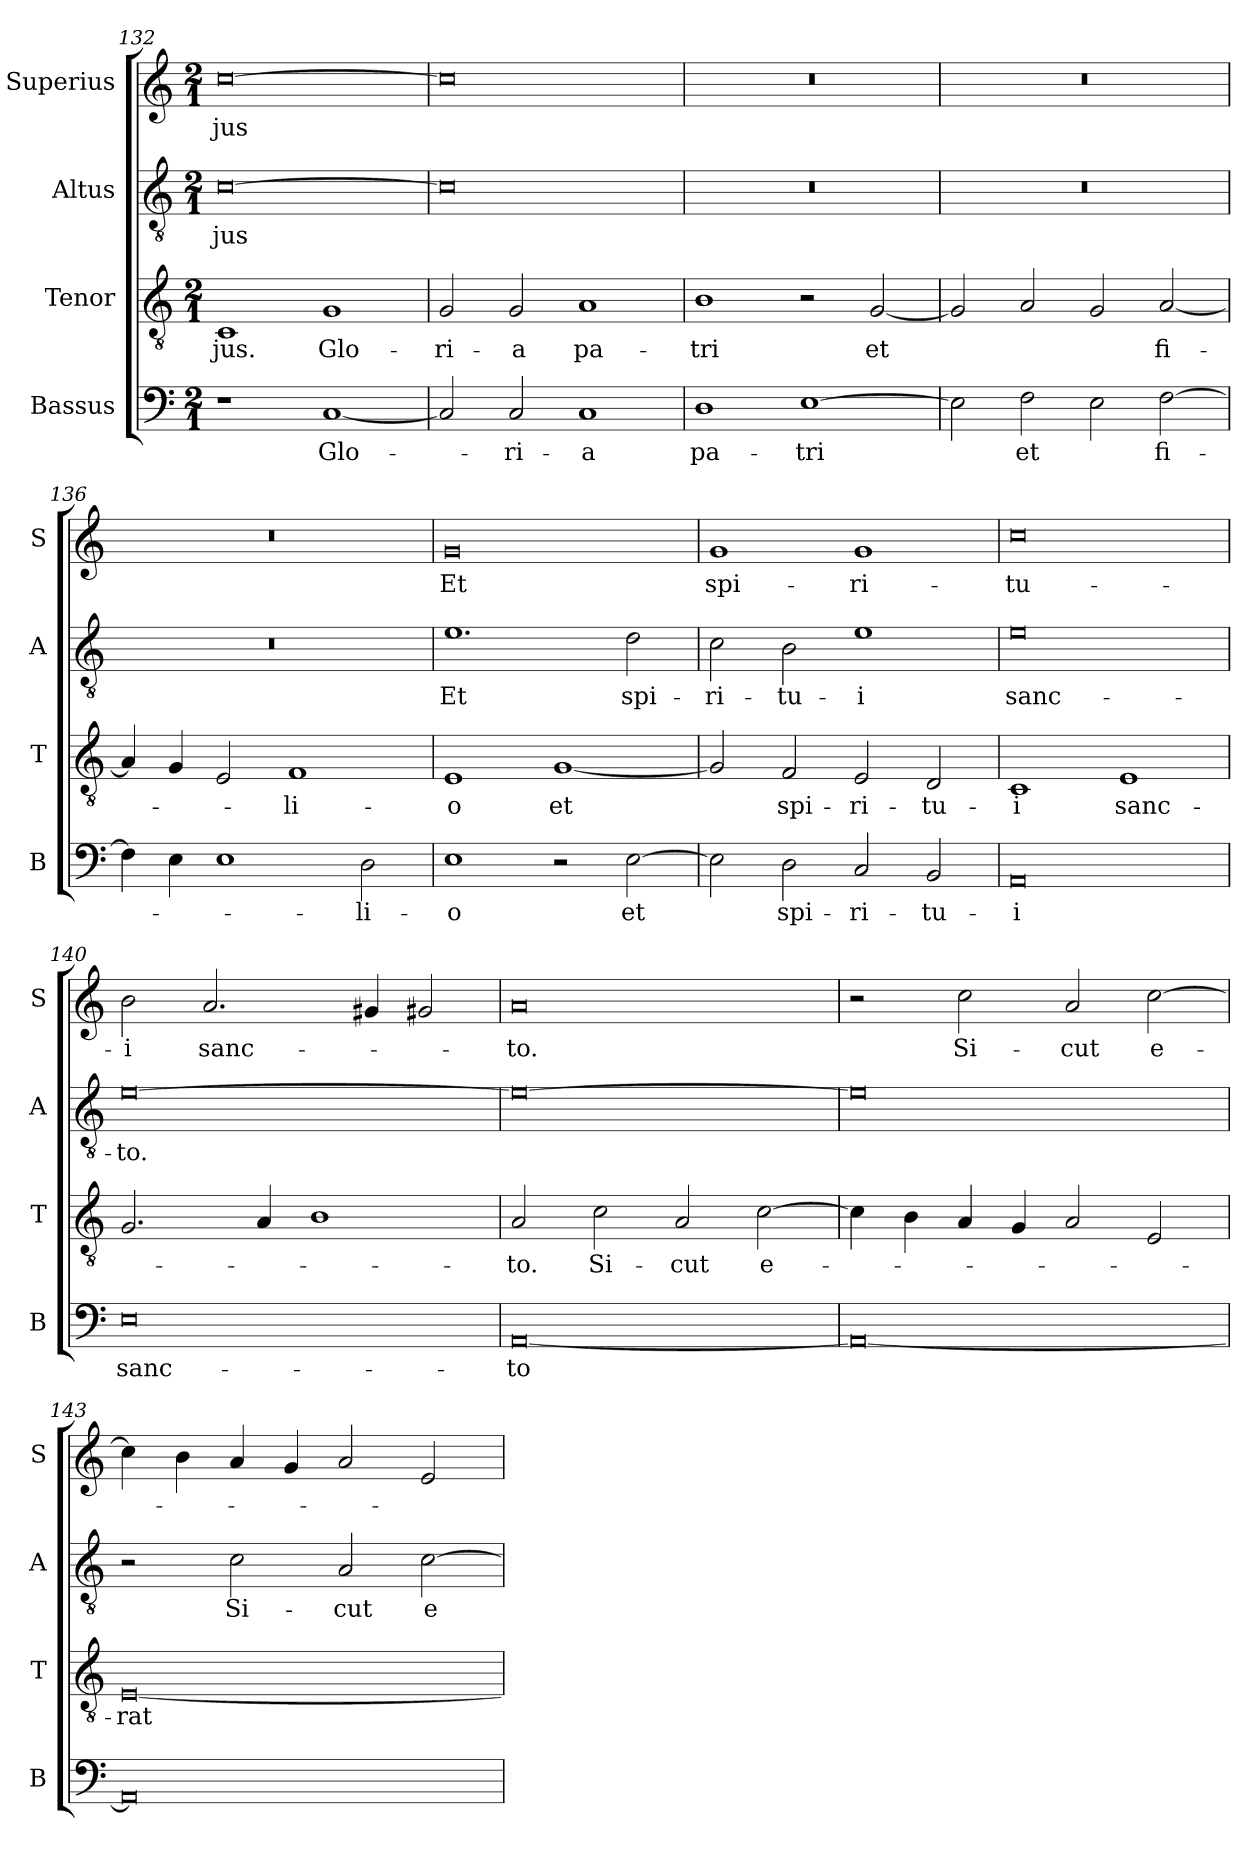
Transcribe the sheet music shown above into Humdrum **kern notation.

**kern	**text	**kern	**text	**kern	**text	**kern	**text
*part4	*part4	*part3	*part3	*part2	*part2	*part1	*part1
*staff4	*staff4	*staff3	*staff3	*staff2	*staff2	*staff1	*staff1
*I"Bassus	*	*I"Tenor	*	*I"Altus	*	*I"Superius	*
*I'B	*	*I'T	*	*I'A	*	*I'S	*
*clefF4	*	*clefGv2	*	*clefGv2	*	*clefG2	*
*k[]	*	*k[]	*	*k[]	*	*k[]	*
*C:	*	*C:	*	*C:	*	*C:	*
*M2/1	*	*M2/1	*	*M2/1	*	*M2/1	*
=132	=132	=132	=132	=132	=132	=132	=132
1r	.	1C	-jus.	[0c	-jus	[0cc	-jus
[1C	Glo-	1G	Glo-	.	.	.	.
=133	=133	=133	=133	=133	=133	=133	=133
2C]	.	2G	-ri-	0c]	.	0cc]	.
2C	-ri-	2G	-a	.	.	.	.
1C	-a	1A	pa-	.	.	.	.
=134	=134	=134	=134	=134	=134	=134	=134
1D	pa-	1B	-tri	0r	.	0r	.
[1E	-tri	2r	.	.	.	.	.
.	.	[2G	et	.	.	.	.
=135	=135	=135	=135	=135	=135	=135	=135
2E]	.	2G]	.	0r	.	0r	.
2F	et	2A	.	.	.	.	.
2E	.	2G	.	.	.	.	.
[2F	fi-	[2A	fi-	.	.	.	.
=136	=136	=136	=136	=136	=136	=136	=136
4F]	.	4A]	.	0r	.	0r	.
4E	.	4G	.	.	.	.	.
1E	.	2E	.	.	.	.	.
.	.	1F	-li-	.	.	.	.
2D	-li-	.	.	.	.	.	.
=137	=137	=137	=137	=137	=137	=137	=137
1E	-o	1E	-o	1.e	Et	0g	Et
2r	.	[1G	et	.	.	.	.
[2E	et	.	.	2d	spi-	.	.
=138	=138	=138	=138	=138	=138	=138	=138
2E]	.	2G]	.	2c	-ri-	1g	spi-
2D	spi-	2F	spi-	2B	-tu-	.	.
2C	-ri-	2E	-ri-	1e	-i	1g	-ri-
2BB	-tu-	2D	-tu-	.	.	.	.
=139	=139	=139	=139	=139	=139	=139	=139
0AA	-i	1C	-i	0e	sanc-	0cc	-tu-
.	.	1E	sanc-	.	.	.	.
=140	=140	=140	=140	=140	=140	=140	=140
0E	sanc-	2.G	.	[0e	-to.	2b	-i
.	.	.	.	.	.	2.a	sanc-
.	.	4A	.	.	.	.	.
.	.	1B	.	.	.	.	.
.	.	.	.	.	.	4g#X	.
.	.	.	.	.	.	2g#X	.
=141	=141	=141	=141	=141	=141	=141	=141
[0AA	-to	2A	-to.	0e_	.	0a	-to.
.	.	2c	Si-	.	.	.	.
.	.	2A	-cut	.	.	.	.
.	.	[2c	e-	.	.	.	.
=142	=142	=142	=142	=142	=142	=142	=142
0AA_	.	4c]	.	0e]	.	2r	.
.	.	4B	.	.	.	.	.
.	.	4A	.	.	.	2cc	Si-
.	.	4G	.	.	.	.	.
.	.	2A	.	.	.	2a	-cut
.	.	2E	.	.	.	[2cc	e-
=143	=143	=143	=143	=143	=143	=143	=143
0AA]	.	[0E	-rat	2r	.	4cc]	.
.	.	.	.	.	.	4b	.
.	.	.	.	2c	Si-	4a	.
.	.	.	.	.	.	4g	.
.	.	.	.	2A	-cut	2a	.
.	.	.	.	[2c	e-	2e	.
=	=	=	=	=	=	=	=
*-	*-	*-	*-	*-	*-	*-	*-
